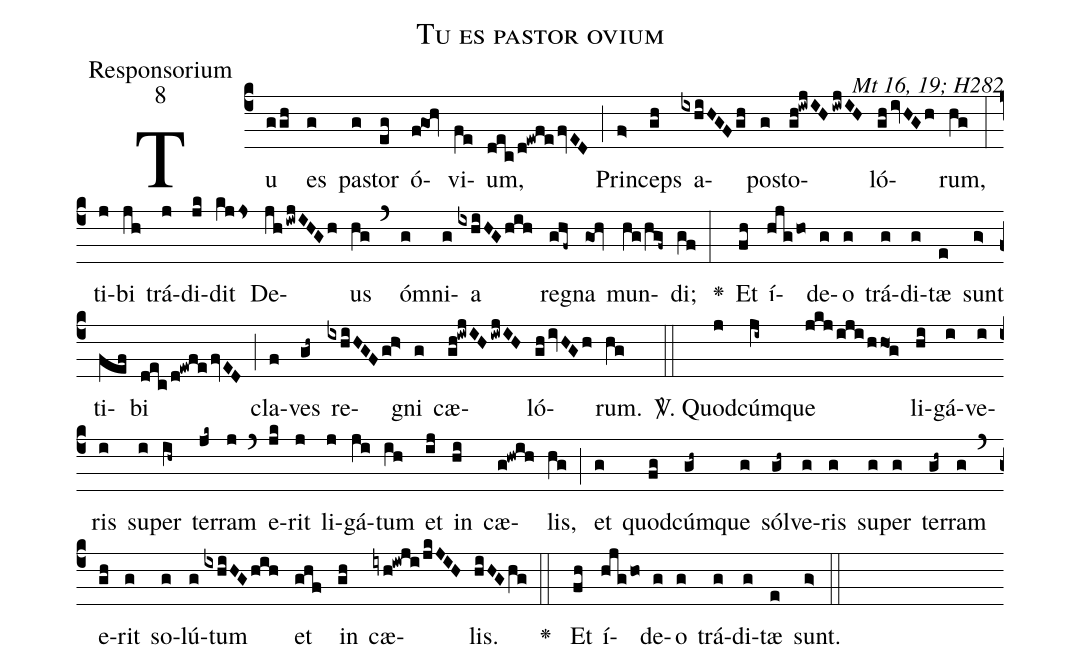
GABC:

name:Tu es pastor ovium;
office-part:Responsorium;
mode:8;
commentary:ꝟ Mt 16, 19; H282;
%%
(c4)Tu(ggh) es(g) pa(g)stor(eg) ó(f!goh)vi(fe)um,(dec/d!ewfefvED) (;)
Prin(f>)ceps(gh) a(ixhiHGFgh)po(g)sto(gh!iwjIHiwjIH)ló(ghivHGh)rum,(hg) (:) ti(j)bi(jh) trá(j)di(jk)dit(kjjs) De(jhiwjIHGh)us(hg) (`) óm(g)ni(g)a(ixhiHGhih) re(ghf~)gna(goh) mun(hg/hgf~)di;(gf) (:)
<v>\greheightstar</v>()
Et(fh) í(hjg/ho)de(g)o(g) trá(g)di(g)tæ(e) sunt(g>) ti(fef)bi(dec/d!ewfefvED) (;) cla(f)ves(gh~) re(ixhiHGFgh>)gni(g) cæ(gh!iwjIHiwjIH)ló(ghivHGh)rum.(hg) (::)

<sp>V/</sp>.
Quod(j)cúm(ji~)que(jkj/iji/hho1!g) li(hi)gá(i)ve(i)ris(i) su(i)per(ih~) ter(jk~)ram(j) (`) e(jk)rit(j) li(j)gá(ji)tum(ih) et(ij) in(hi) cæ(g!hwih)lis,(hg) (;)
et(g) quod(fg)cúm(gh~)que(g) sól(gh~)ve(g)ris(g) su(g)per(g) ter(gh~)ram(g) (`) e(gh)rit(g) so(g)lú(g)tum(ixhiHGhih) et(ghf) in(gh) cæ(iyh!iwji/jkJIH)lis.(hiHGhg) (::)

<v>\greheightstar</v>() Et(fh) í(hjg/ho)de(g)o(g) trá(g)di(g)tæ(e) sunt.(g>) (::)
